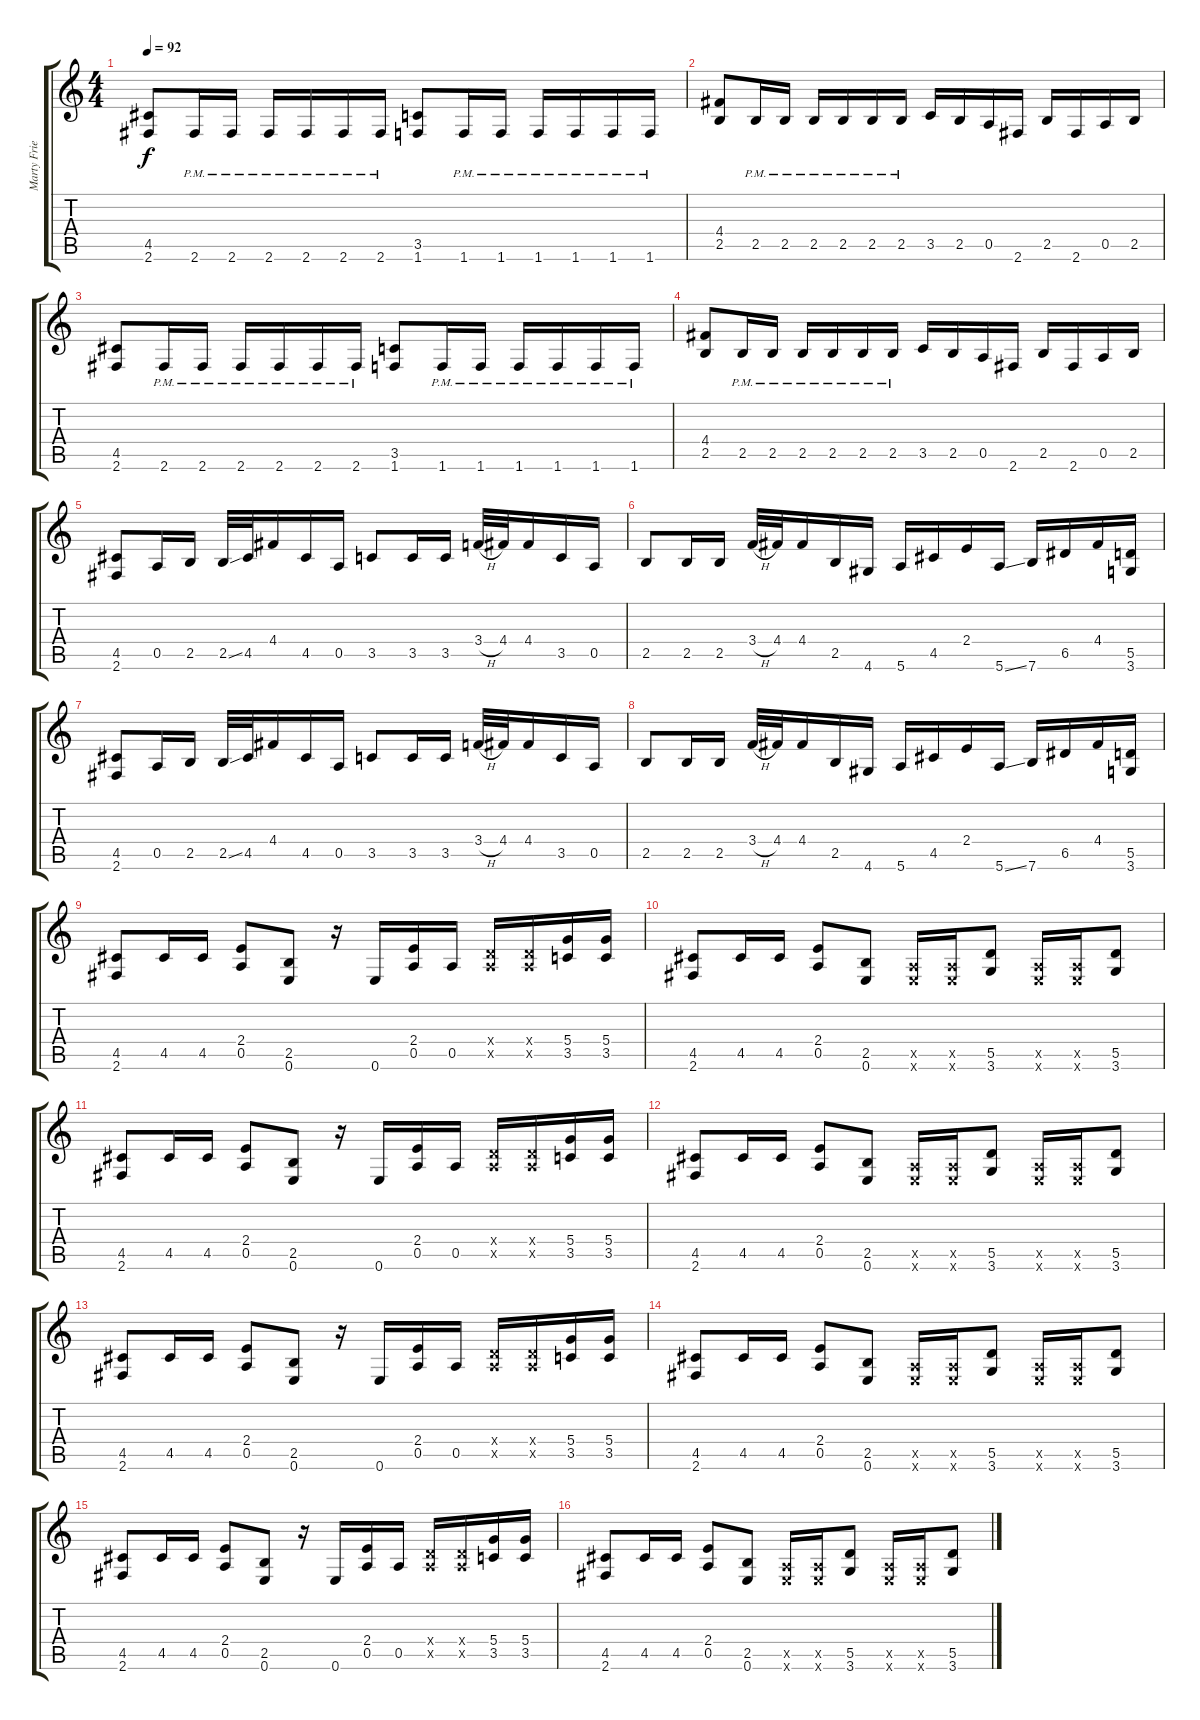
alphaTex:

\track ("Marty Friedman" "Marty Frie") {instrument distortionguitar}
\staff {score tabs}
\tuning (E4 B3 G3 D3 A2 E2) {hide}
\ts (4 4)
\tempo 92
\clef g2
\ks c
(4.5 2.6).8{dy f} 2.6{pm}.16 2.6{pm}.16 2.6{pm}.16 2.6{pm}.16 2.6{pm}.16 2.6{pm}.16 (3.5 1.6).8 1.6{pm}.16 1.6{pm}.16 1.6{pm}.16 1.6{pm}.16 1.6{pm}.16 1.6{pm}.16 |
(4.4 2.5).8 2.5{pm}.16 2.5{pm}.16 2.5{pm}.16 2.5{pm}.16 2.5{pm}.16 2.5{pm}.16 3.5.16 2.5.16 0.5.16 2.6.16 2.5.16 2.6.16 0.5.16 2.5.16 |
(4.5 2.6).8 2.6{pm}.16 2.6{pm}.16 2.6{pm}.16 2.6{pm}.16 2.6{pm}.16 2.6{pm}.16 (3.5 1.6).8 1.6{pm}.16 1.6{pm}.16 1.6{pm}.16 1.6{pm}.16 1.6{pm}.16 1.6{pm}.16 |
(4.4 2.5).8 2.5{pm}.16 2.5{pm}.16 2.5{pm}.16 2.5{pm}.16 2.5{pm}.16 2.5{pm}.16 3.5.16 2.5.16 0.5.16 2.6.16 2.5.16 2.6.16 0.5.16 2.5.16 |
(4.5 2.6).8 0.5.16 2.5.16 2.5{ss}.32 4.5.32 4.4.16 4.5.16 0.5.16 3.5.8 3.5.16 3.5.16 3.4{h}.32 4.4.32 4.4.16 3.5.16 0.5.16 |
2.5.8 2.5.16 2.5.16 3.4{h}.32 4.4.32 4.4.16 2.5.16 4.6.16 5.6.16 4.5.16 2.4.16 5.6{ss}.16 7.6.16 6.5.16 4.4.16 (5.5 3.6).16 |
(4.5 2.6).8 0.5.16 2.5.16 2.5{ss}.32 4.5.32 4.4.16 4.5.16 0.5.16 3.5.8 3.5.16 3.5.16 3.4{h}.32 4.4.32 4.4.16 3.5.16 0.5.16 |
2.5.8 2.5.16 2.5.16 3.4{h}.32 4.4.32 4.4.16 2.5.16 4.6.16 5.6.16 4.5.16 2.4.16 5.6{ss}.16 7.6.16 6.5.16 4.4.16 (5.5 3.6).16 |
(4.5 2.6).8 4.5.16 4.5.16 (2.4 0.5).8 (2.5 0.6).8 r.16 0.6.16 (2.4 0.5).16 0.5.16 (0.4{x} 0.5{x}).16 (0.4{x} 0.5{x}).16 (5.4 3.5).16 (5.4 3.5).16 |
(4.5 2.6).8 4.5.16 4.5.16 (2.4 0.5).8 (2.5 0.6).8 (0.5{x} 0.6{x}).16 (0.5{x} 0.6{x}).16 (5.5 3.6).8 (0.5{x} 0.6{x}).16 (0.5{x} 0.6{x}).16 (5.5 3.6).8 |
(4.5 2.6).8 4.5.16 4.5.16 (2.4 0.5).8 (2.5 0.6).8 r.16 0.6.16 (2.4 0.5).16 0.5.16 (0.4{x} 0.5{x}).16 (0.4{x} 0.5{x}).16 (5.4 3.5).16 (5.4 3.5).16 |
(4.5 2.6).8 4.5.16 4.5.16 (2.4 0.5).8 (2.5 0.6).8 (0.5{x} 0.6{x}).16 (0.5{x} 0.6{x}).16 (5.5 3.6).8 (0.5{x} 0.6{x}).16 (0.5{x} 0.6{x}).16 (5.5 3.6).8 |
(4.5 2.6).8 4.5.16 4.5.16 (2.4 0.5).8 (2.5 0.6).8 r.16 0.6.16 (2.4 0.5).16 0.5.16 (0.4{x} 0.5{x}).16 (0.4{x} 0.5{x}).16 (5.4 3.5).16 (5.4 3.5).16 |
(4.5 2.6).8 4.5.16 4.5.16 (2.4 0.5).8 (2.5 0.6).8 (0.5{x} 0.6{x}).16 (0.5{x} 0.6{x}).16 (5.5 3.6).8 (0.5{x} 0.6{x}).16 (0.5{x} 0.6{x}).16 (5.5 3.6).8 |
(4.5 2.6).8 4.5.16 4.5.16 (2.4 0.5).8 (2.5 0.6).8 r.16 0.6.16 (2.4 0.5).16 0.5.16 (0.4{x} 0.5{x}).16 (0.4{x} 0.5{x}).16 (5.4 3.5).16 (5.4 3.5).16 |
(4.5 2.6).8 4.5.16 4.5.16 (2.4 0.5).8 (2.5 0.6).8 (0.5{x} 0.6{x}).16 (0.5{x} 0.6{x}).16 (5.5 3.6).8 (0.5{x} 0.6{x}).16 (0.5{x} 0.6{x}).16 (5.5 3.6).8
